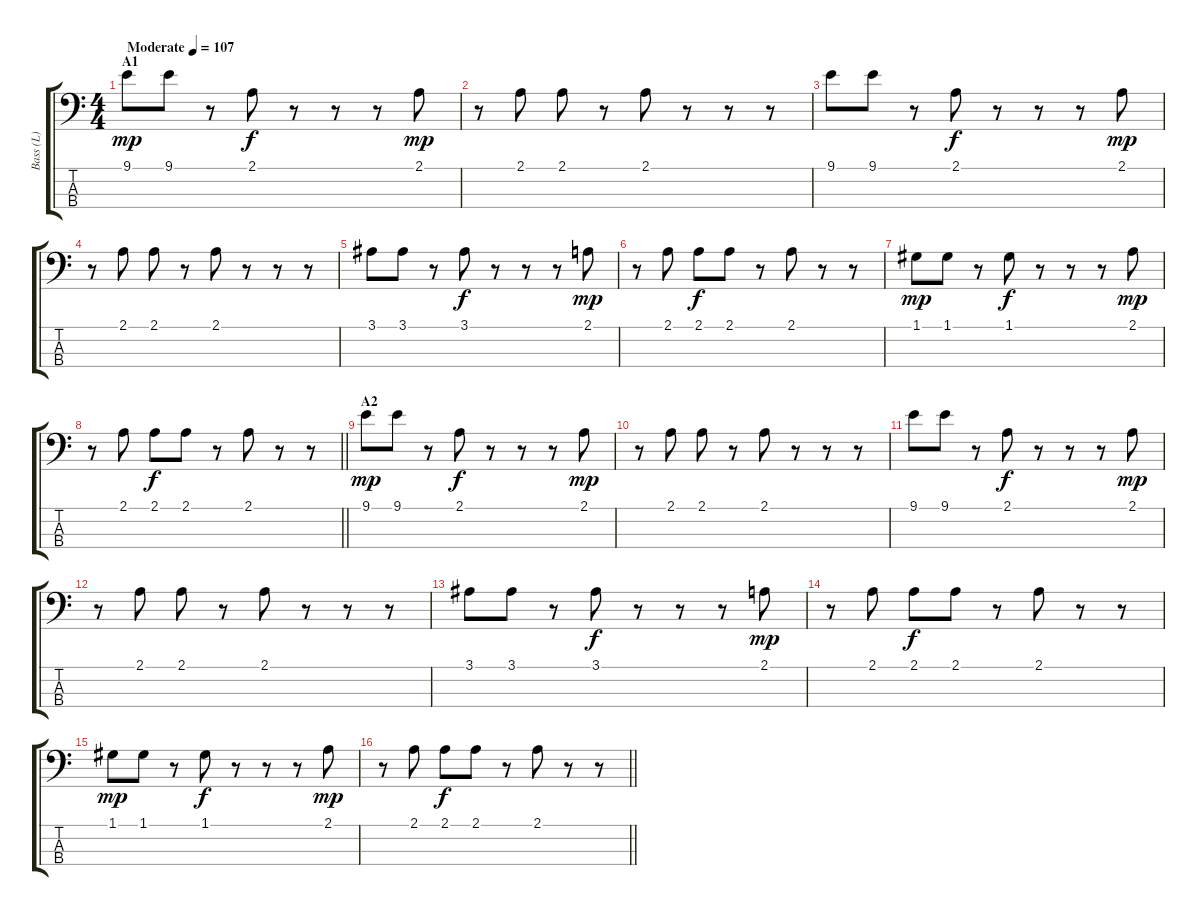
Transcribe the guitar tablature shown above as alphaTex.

\track ("Bass (L)" "Bass (L)") {instrument electricbassfinger}
\staff {score tabs}
\tuning (G2 D2 A1 E1) {hide}
\ts (4 4)
\section ("" "A1")
\tempo (107 "Moderate")
\clef f4
\ks c
9.1.8{dy mp instrument electricbassfinger} 9.1.8 r.8 2.1.8{dy f} r.8 r.8 r.8 2.1.8{dy mp} |
r.8 2.1.8 2.1.8 r.8 2.1.8 r.8 r.8 r.8 |
9.1.8 9.1.8 r.8 2.1.8{dy f} r.8 r.8 r.8 2.1.8{dy mp} |
r.8 2.1.8 2.1.8 r.8 2.1.8 r.8 r.8 r.8 |
3.1.8 3.1.8 r.8 3.1.8{dy f} r.8 r.8 r.8 2.1.8{dy mp} |
r.8 2.1.8 2.1.8{dy f} 2.1.8 r.8 2.1.8 r.8 r.8 |
1.1.8{dy mp} 1.1.8 r.8 1.1.8{dy f} r.8 r.8 r.8 2.1.8{dy mp} |
\barLineRight lightlight
r.8 2.1.8 2.1.8{dy f} 2.1.8 r.8 2.1.8 r.8 r.8 |
\section ("" "A2")
9.1.8{dy mp} 9.1.8 r.8 2.1.8{dy f} r.8 r.8 r.8 2.1.8{dy mp} |
r.8 2.1.8 2.1.8 r.8 2.1.8 r.8 r.8 r.8 |
9.1.8 9.1.8 r.8 2.1.8{dy f} r.8 r.8 r.8 2.1.8{dy mp} |
r.8 2.1.8 2.1.8 r.8 2.1.8 r.8 r.8 r.8 |
3.1.8 3.1.8 r.8 3.1.8{dy f} r.8 r.8 r.8 2.1.8{dy mp} |
r.8 2.1.8 2.1.8{dy f} 2.1.8 r.8 2.1.8 r.8 r.8 |
1.1.8{dy mp} 1.1.8 r.8 1.1.8{dy f} r.8 r.8 r.8 2.1.8{dy mp} |
\barLineRight lightlight
r.8 2.1.8 2.1.8{dy f} 2.1.8 r.8 2.1.8 r.8 r.8
